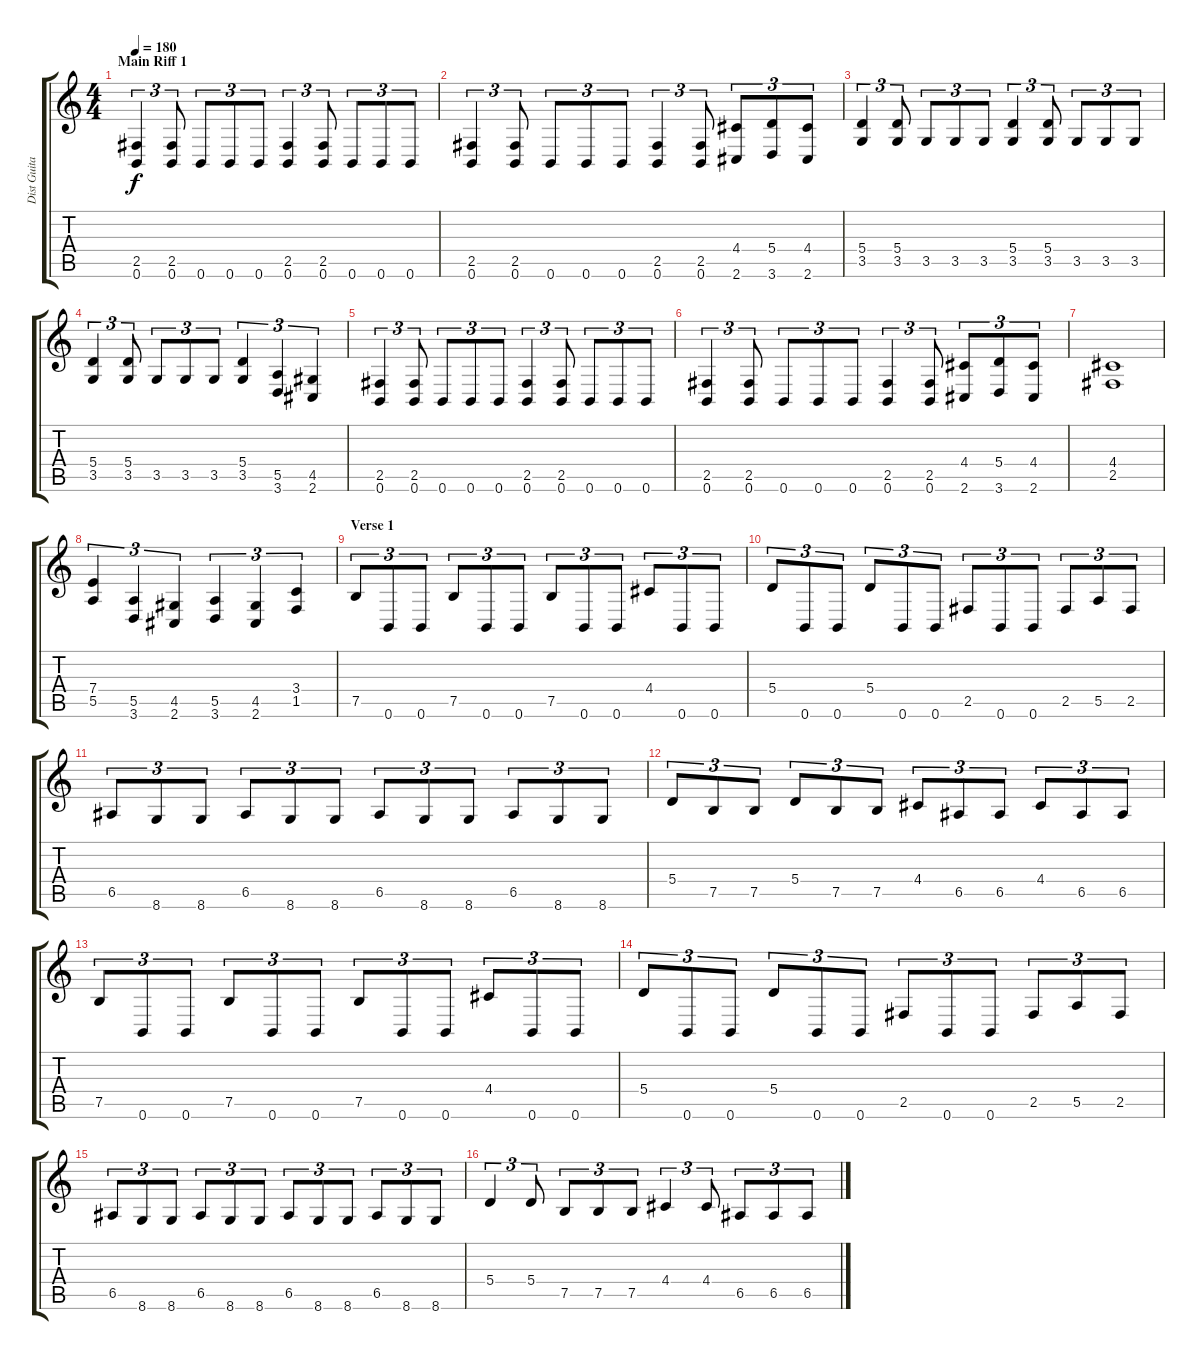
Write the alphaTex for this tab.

\track ("Dist Guitar 2" "Dist Guita") {instrument distortionguitar}
\staff {score tabs}
\tuning (B3 Gb3 D3 A2 E2 B1) {hide}
\ts (4 4)
\section ("" "Main Riff 1")
\tempo 180
\clef g2
\ks c
(2.5 0.6).4{tu (3 2) dy f} (2.5 0.6).8{tu (3 2)} 0.6.8{tu (3 2)} 0.6.8{tu (3 2)} 0.6.8{tu (3 2)} (2.5 0.6).4{tu (3 2)} (2.5 0.6).8{tu (3 2)} 0.6.8{tu (3 2)} 0.6.8{tu (3 2)} 0.6.8{tu (3 2)} |
(2.5 0.6).4{tu (3 2)} (2.5 0.6).8{tu (3 2)} 0.6.8{tu (3 2)} 0.6.8{tu (3 2)} 0.6.8{tu (3 2)} (2.5 0.6).4{tu (3 2)} (2.5 0.6).8{tu (3 2)} (4.4 2.6).8{tu (3 2)} (5.4 3.6).8{tu (3 2)} (4.4 2.6).8{tu (3 2)} |
(5.4 3.5).4{tu (3 2)} (5.4 3.5).8{tu (3 2)} 3.5.8{tu (3 2)} 3.5.8{tu (3 2)} 3.5.8{tu (3 2)} (5.4 3.5).4{tu (3 2)} (5.4 3.5).8{tu (3 2)} 3.5.8{tu (3 2)} 3.5.8{tu (3 2)} 3.5.8{tu (3 2)} |
(5.4 3.5).4{tu (3 2)} (5.4 3.5).8{tu (3 2)} 3.5.8{tu (3 2)} 3.5.8{tu (3 2)} 3.5.8{tu (3 2)} (5.4 3.5).4{tu (3 2)} (5.5 3.6).4{tu (3 2)} (4.5 2.6).4{tu (3 2)} |
(2.5 0.6).4{tu (3 2)} (2.5 0.6).8{tu (3 2)} 0.6.8{tu (3 2)} 0.6.8{tu (3 2)} 0.6.8{tu (3 2)} (2.5 0.6).4{tu (3 2)} (2.5 0.6).8{tu (3 2)} 0.6.8{tu (3 2)} 0.6.8{tu (3 2)} 0.6.8{tu (3 2)} |
(2.5 0.6).4{tu (3 2)} (2.5 0.6).8{tu (3 2)} 0.6.8{tu (3 2)} 0.6.8{tu (3 2)} 0.6.8{tu (3 2)} (2.5 0.6).4{tu (3 2)} (2.5 0.6).8{tu (3 2)} (4.4 2.6).8{tu (3 2)} (5.4 3.6).8{tu (3 2)} (4.4 2.6).8{tu (3 2)} |
(4.4 2.5).1 |
(7.4 5.5).4{tu (3 2)} (5.5 3.6).4{tu (3 2)} (4.5 2.6).4{tu (3 2)} (5.5 3.6).4{tu (3 2)} (4.5 2.6).4{tu (3 2)} (3.4 1.5).4{tu (3 2)} |
\section ("" "Verse 1")
7.5.8{tu (3 2)} 0.6.8{tu (3 2)} 0.6.8{tu (3 2)} 7.5.8{tu (3 2)} 0.6.8{tu (3 2)} 0.6.8{tu (3 2)} 7.5.8{tu (3 2)} 0.6.8{tu (3 2)} 0.6.8{tu (3 2)} 4.4.8{tu (3 2)} 0.6.8{tu (3 2)} 0.6.8{tu (3 2)} |
5.4.8{tu (3 2)} 0.6.8{tu (3 2)} 0.6.8{tu (3 2)} 5.4.8{tu (3 2)} 0.6.8{tu (3 2)} 0.6.8{tu (3 2)} 2.5.8{tu (3 2)} 0.6.8{tu (3 2)} 0.6.8{tu (3 2)} 2.5.8{tu (3 2)} 5.5.8{tu (3 2)} 2.5.8{tu (3 2)} |
6.5.8{tu (3 2)} 8.6.8{tu (3 2)} 8.6.8{tu (3 2)} 6.5.8{tu (3 2)} 8.6.8{tu (3 2)} 8.6.8{tu (3 2)} 6.5.8{tu (3 2)} 8.6.8{tu (3 2)} 8.6.8{tu (3 2)} 6.5.8{tu (3 2)} 8.6.8{tu (3 2)} 8.6.8{tu (3 2)} |
5.4.8{tu (3 2)} 7.5.8{tu (3 2)} 7.5.8{tu (3 2)} 5.4.8{tu (3 2)} 7.5.8{tu (3 2)} 7.5.8{tu (3 2)} 4.4.8{tu (3 2)} 6.5.8{tu (3 2)} 6.5.8{tu (3 2)} 4.4.8{tu (3 2)} 6.5.8{tu (3 2)} 6.5.8{tu (3 2)} |
7.5.8{tu (3 2)} 0.6.8{tu (3 2)} 0.6.8{tu (3 2)} 7.5.8{tu (3 2)} 0.6.8{tu (3 2)} 0.6.8{tu (3 2)} 7.5.8{tu (3 2)} 0.6.8{tu (3 2)} 0.6.8{tu (3 2)} 4.4.8{tu (3 2)} 0.6.8{tu (3 2)} 0.6.8{tu (3 2)} |
5.4.8{tu (3 2)} 0.6.8{tu (3 2)} 0.6.8{tu (3 2)} 5.4.8{tu (3 2)} 0.6.8{tu (3 2)} 0.6.8{tu (3 2)} 2.5.8{tu (3 2)} 0.6.8{tu (3 2)} 0.6.8{tu (3 2)} 2.5.8{tu (3 2)} 5.5.8{tu (3 2)} 2.5.8{tu (3 2)} |
6.5.8{tu (3 2)} 8.6.8{tu (3 2)} 8.6.8{tu (3 2)} 6.5.8{tu (3 2)} 8.6.8{tu (3 2)} 8.6.8{tu (3 2)} 6.5.8{tu (3 2)} 8.6.8{tu (3 2)} 8.6.8{tu (3 2)} 6.5.8{tu (3 2)} 8.6.8{tu (3 2)} 8.6.8{tu (3 2)} |
5.4.4{tu (3 2)} 5.4.8{tu (3 2)} 7.5.8{tu (3 2)} 7.5.8{tu (3 2)} 7.5.8{tu (3 2)} 4.4.4{tu (3 2)} 4.4.8{tu (3 2)} 6.5.8{tu (3 2)} 6.5.8{tu (3 2)} 6.5.8{tu (3 2)}
